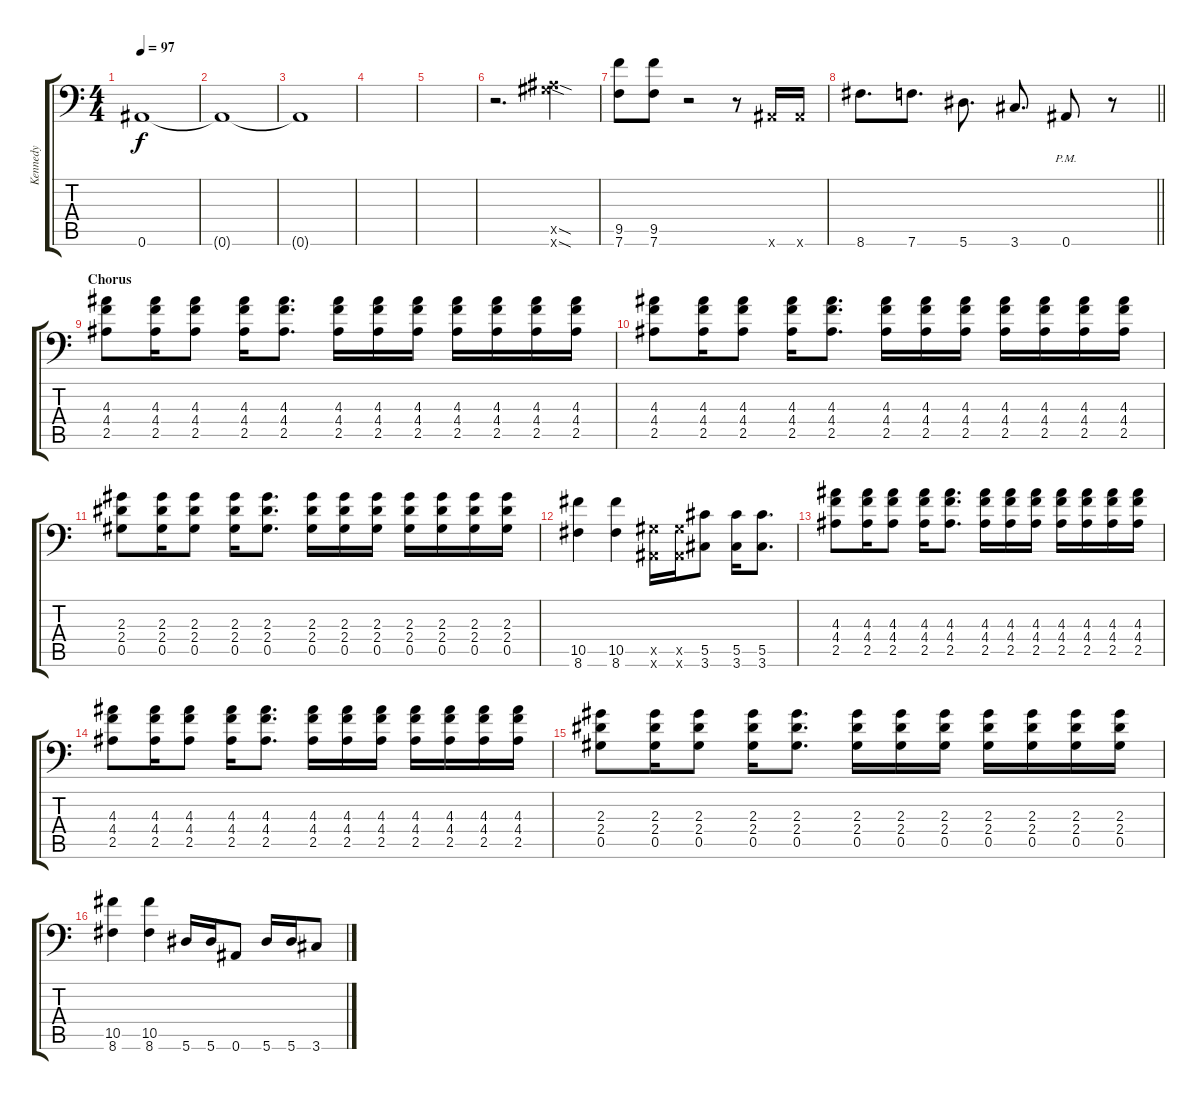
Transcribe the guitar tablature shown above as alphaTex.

\track ("Kennedy" "Kennedy") {instrument distortionguitar}
\staff {score tabs}
\tuning (Eb4 Bb3 Gb3 Db3 Ab2 Bb1) {hide}
\ts (4 4)
\tempo 97
\clef f4
\ks c
0.6.1{dy f} |
0.6{t}.1 |
0.6{t}.1 |
|
|
r.2{d} (0.5{sod x} 12.6{sod x}).4 |
(9.5 7.6).8 (9.5 7.6).8 r.2 r.8 0.6{x}.16 0.6{x}.16 |
\barLineRight lightlight
8.6.8{d} 7.6.8{d} 5.6.8{d} 3.6.8{d} 0.6{pm}.8 r.8 |
\section ("" "Chorus")
(4.3 4.4 2.5).8 (4.3 4.4 2.5).16 (4.3 4.4 2.5).8 (4.3 4.4 2.5).16 (4.3 4.4 2.5).8{d} (4.3 4.4 2.5).16 (4.3 4.4 2.5).16 (4.3 4.4 2.5).16 (4.3 4.4 2.5).16 (4.3 4.4 2.5).16 (4.3 4.4 2.5).16 (4.3 4.4 2.5).16 |
(4.3 4.4 2.5).8 (4.3 4.4 2.5).16 (4.3 4.4 2.5).8 (4.3 4.4 2.5).16 (4.3 4.4 2.5).8{d} (4.3 4.4 2.5).16 (4.3 4.4 2.5).16 (4.3 4.4 2.5).16 (4.3 4.4 2.5).16 (4.3 4.4 2.5).16 (4.3 4.4 2.5).16 (4.3 4.4 2.5).16 |
(2.3 2.4 0.5).8 (2.3 2.4 0.5).16 (2.3 2.4 0.5).8 (2.3 2.4 0.5).16 (2.3 2.4 0.5).8{d} (2.3 2.4 0.5).16 (2.3 2.4 0.5).16 (2.3 2.4 0.5).16 (2.3 2.4 0.5).16 (2.3 2.4 0.5).16 (2.3 2.4 0.5).16 (2.3 2.4 0.5).16 |
(10.5 8.6).4 (10.5 8.6).4 (0.5{x} 0.6{x}).16 (0.5{x} 0.6{x}).16 (5.5 3.6).8 (5.5 3.6).16 (5.5 3.6).8{d} |
(4.3 4.4 2.5).8 (4.3 4.4 2.5).16 (4.3 4.4 2.5).8 (4.3 4.4 2.5).16 (4.3 4.4 2.5).8{d} (4.3 4.4 2.5).16 (4.3 4.4 2.5).16 (4.3 4.4 2.5).16 (4.3 4.4 2.5).16 (4.3 4.4 2.5).16 (4.3 4.4 2.5).16 (4.3 4.4 2.5).16 |
(4.3 4.4 2.5).8 (4.3 4.4 2.5).16 (4.3 4.4 2.5).8 (4.3 4.4 2.5).16 (4.3 4.4 2.5).8{d} (4.3 4.4 2.5).16 (4.3 4.4 2.5).16 (4.3 4.4 2.5).16 (4.3 4.4 2.5).16 (4.3 4.4 2.5).16 (4.3 4.4 2.5).16 (4.3 4.4 2.5).16 |
(2.3 2.4 0.5).8 (2.3 2.4 0.5).16 (2.3 2.4 0.5).8 (2.3 2.4 0.5).16 (2.3 2.4 0.5).8{d} (2.3 2.4 0.5).16 (2.3 2.4 0.5).16 (2.3 2.4 0.5).16 (2.3 2.4 0.5).16 (2.3 2.4 0.5).16 (2.3 2.4 0.5).16 (2.3 2.4 0.5).16 |
(10.5 8.6).4 (10.5 8.6).4 5.6.16 5.6.16 0.6.8 5.6.16 5.6.16 3.6.8
